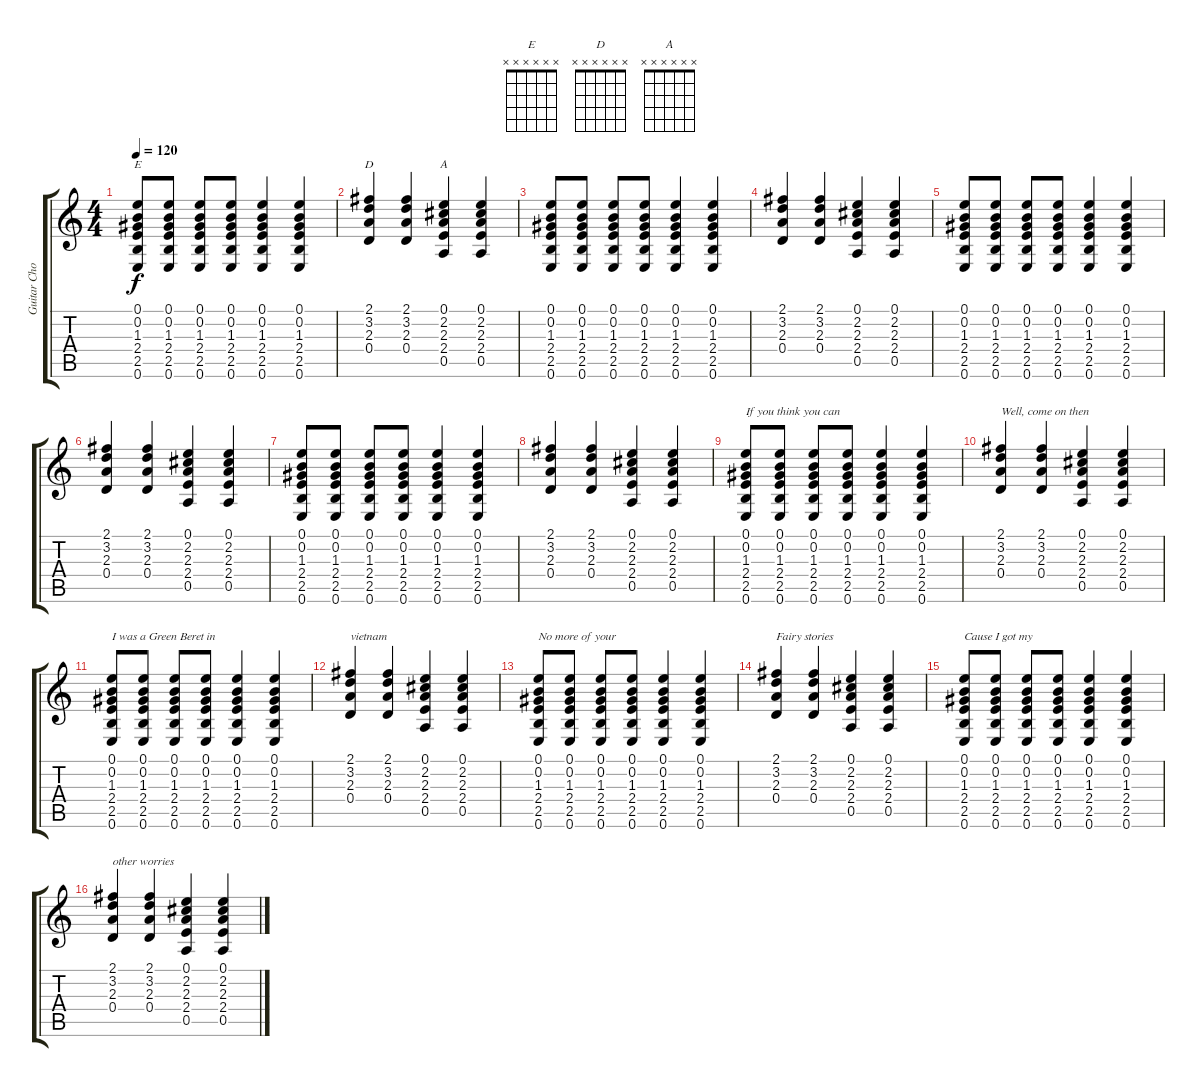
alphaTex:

\track ("Guitar Chords" "Guitar Cho") {instrument distortionguitar}
\staff {score tabs}
\tuning (E4 B3 G3 D3 A2 E2) {hide}
\chord ("E" x x x x x x) {firstfret 0}
\chord ("D" x x x x x x) {firstfret 0}
\chord ("A" x x x x x x) {firstfret 0}
\ts (4 4)
\tempo 120
\clef g2
\ks c
(0.1 0.2 1.3 2.4 2.5 0.6).8{ch "E" dy f instrument distortionguitar} (0.1 0.2 1.3 2.4 2.5 0.6).8 (0.1 0.2 1.3 2.4 2.5 0.6).8 (0.1 0.2 1.3 2.4 2.5 0.6).8 (0.1 0.2 1.3 2.4 2.5 0.6).4 (0.1 0.2 1.3 2.4 2.5 0.6).4 |
(2.1 3.2 2.3 0.4).4{ch "D"} (2.1 3.2 2.3 0.4).4 (0.1 2.2 2.3 2.4 0.5).4{ch "A"} (0.1 2.2 2.3 2.4 0.5).4 |
(0.1 0.2 1.3 2.4 2.5 0.6).8 (0.1 0.2 1.3 2.4 2.5 0.6).8 (0.1 0.2 1.3 2.4 2.5 0.6).8 (0.1 0.2 1.3 2.4 2.5 0.6).8 (0.1 0.2 1.3 2.4 2.5 0.6).4 (0.1 0.2 1.3 2.4 2.5 0.6).4 |
(2.1 3.2 2.3 0.4).4 (2.1 3.2 2.3 0.4).4 (0.1 2.2 2.3 2.4 0.5).4 (0.1 2.2 2.3 2.4 0.5).4 |
(0.1 0.2 1.3 2.4 2.5 0.6).8 (0.1 0.2 1.3 2.4 2.5 0.6).8 (0.1 0.2 1.3 2.4 2.5 0.6).8 (0.1 0.2 1.3 2.4 2.5 0.6).8 (0.1 0.2 1.3 2.4 2.5 0.6).4 (0.1 0.2 1.3 2.4 2.5 0.6).4 |
(2.1 3.2 2.3 0.4).4 (2.1 3.2 2.3 0.4).4 (0.1 2.2 2.3 2.4 0.5).4 (0.1 2.2 2.3 2.4 0.5).4 |
(0.1 0.2 1.3 2.4 2.5 0.6).8 (0.1 0.2 1.3 2.4 2.5 0.6).8 (0.1 0.2 1.3 2.4 2.5 0.6).8 (0.1 0.2 1.3 2.4 2.5 0.6).8 (0.1 0.2 1.3 2.4 2.5 0.6).4 (0.1 0.2 1.3 2.4 2.5 0.6).4 |
(2.1 3.2 2.3 0.4).4 (2.1 3.2 2.3 0.4).4 (0.1 2.2 2.3 2.4 0.5).4 (0.1 2.2 2.3 2.4 0.5).4 |
(0.1 0.2 1.3 2.4 2.5 0.6).8{txt "If you think you can"} (0.1 0.2 1.3 2.4 2.5 0.6).8 (0.1 0.2 1.3 2.4 2.5 0.6).8 (0.1 0.2 1.3 2.4 2.5 0.6).8 (0.1 0.2 1.3 2.4 2.5 0.6).4 (0.1 0.2 1.3 2.4 2.5 0.6).4 |
(2.1 3.2 2.3 0.4).4{txt "Well, come on then"} (2.1 3.2 2.3 0.4).4 (0.1 2.2 2.3 2.4 0.5).4 (0.1 2.2 2.3 2.4 0.5).4 |
(0.1 0.2 1.3 2.4 2.5 0.6).8{txt "I was a Green Beret in"} (0.1 0.2 1.3 2.4 2.5 0.6).8 (0.1 0.2 1.3 2.4 2.5 0.6).8 (0.1 0.2 1.3 2.4 2.5 0.6).8 (0.1 0.2 1.3 2.4 2.5 0.6).4 (0.1 0.2 1.3 2.4 2.5 0.6).4 |
(2.1 3.2 2.3 0.4).4{txt "vietnam"} (2.1 3.2 2.3 0.4).4 (0.1 2.2 2.3 2.4 0.5).4 (0.1 2.2 2.3 2.4 0.5).4 |
(0.1 0.2 1.3 2.4 2.5 0.6).8{txt "No more of your"} (0.1 0.2 1.3 2.4 2.5 0.6).8 (0.1 0.2 1.3 2.4 2.5 0.6).8 (0.1 0.2 1.3 2.4 2.5 0.6).8 (0.1 0.2 1.3 2.4 2.5 0.6).4 (0.1 0.2 1.3 2.4 2.5 0.6).4 |
(2.1 3.2 2.3 0.4).4{txt "Fairy stories"} (2.1 3.2 2.3 0.4).4 (0.1 2.2 2.3 2.4 0.5).4 (0.1 2.2 2.3 2.4 0.5).4 |
(0.1 0.2 1.3 2.4 2.5 0.6).8{txt "Cause I got my"} (0.1 0.2 1.3 2.4 2.5 0.6).8 (0.1 0.2 1.3 2.4 2.5 0.6).8 (0.1 0.2 1.3 2.4 2.5 0.6).8 (0.1 0.2 1.3 2.4 2.5 0.6).4 (0.1 0.2 1.3 2.4 2.5 0.6).4 |
(2.1 3.2 2.3 0.4).4{txt "other worries"} (2.1 3.2 2.3 0.4).4 (0.1 2.2 2.3 2.4 0.5).4 (0.1 2.2 2.3 2.4 0.5).4
